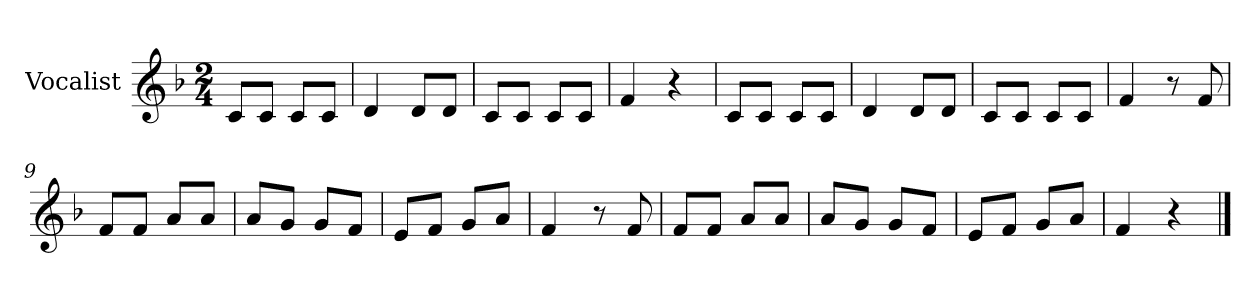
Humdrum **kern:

**kern
*part1
*staff1
*I"Vocalist
*k[b-]
*F:
*M2/4
=1
8cL
8cJ
8cL
8cJ
=2
4d
8dL
8dJ
=3
8cL
8cJ
8cL
8cJ
=4
4f
4r
=5
8cL
8cJ
8cL
8cJ
=6
4d
8dL
8dJ
=7
8cL
8cJ
8cL
8cJ
=8
4f
8r
8f
=9
8fL
8fJ
8aL
8aJ
=10
8aL
8gJ
8gL
8fJ
=11
8eL
8fJ
8gL
8aJ
=12
4f
8r
8f
=13
8fL
8fJ
8aL
8aJ
=14
8aL
8gJ
8gL
8fJ
=15
8eL
8fJ
8gL
8aJ
=16
4f
4r
==
*-
